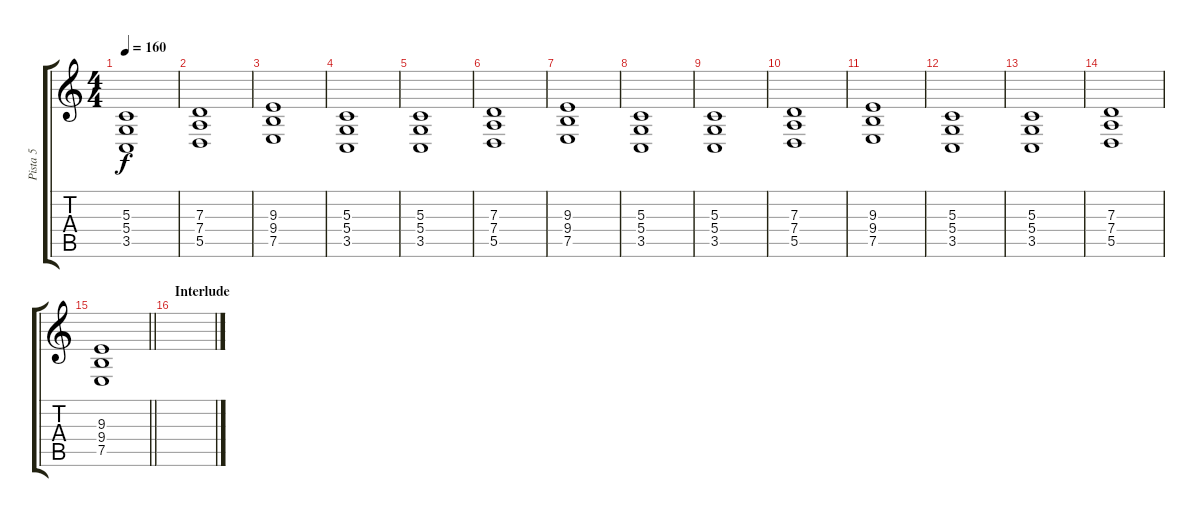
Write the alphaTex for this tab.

\track ("Pista 5" "Pista 5") {instrument fx7echoes}
\staff {score tabs}
\tuning (E4 B3 G3 D3 A2 E2) {hide}
\ts (4 4)
\tempo 160
\clef g2
\ks c
(5.3 5.4 3.5).1{dy f} |
(7.3 7.4 5.5).1 |
(9.3 9.4 7.5).1 |
(5.3 5.4 3.5).1 |
(5.3 5.4 3.5).1 |
(7.3 7.4 5.5).1 |
(9.3 9.4 7.5).1 |
(5.3 5.4 3.5).1 |
(5.3 5.4 3.5).1 |
(7.3 7.4 5.5).1 |
(9.3 9.4 7.5).1 |
(5.3 5.4 3.5).1 |
(5.3 5.4 3.5).1 |
(7.3 7.4 5.5).1 |
\barLineRight lightlight
(9.3 9.4 7.5).1 |
\section ("" "Interlude")
